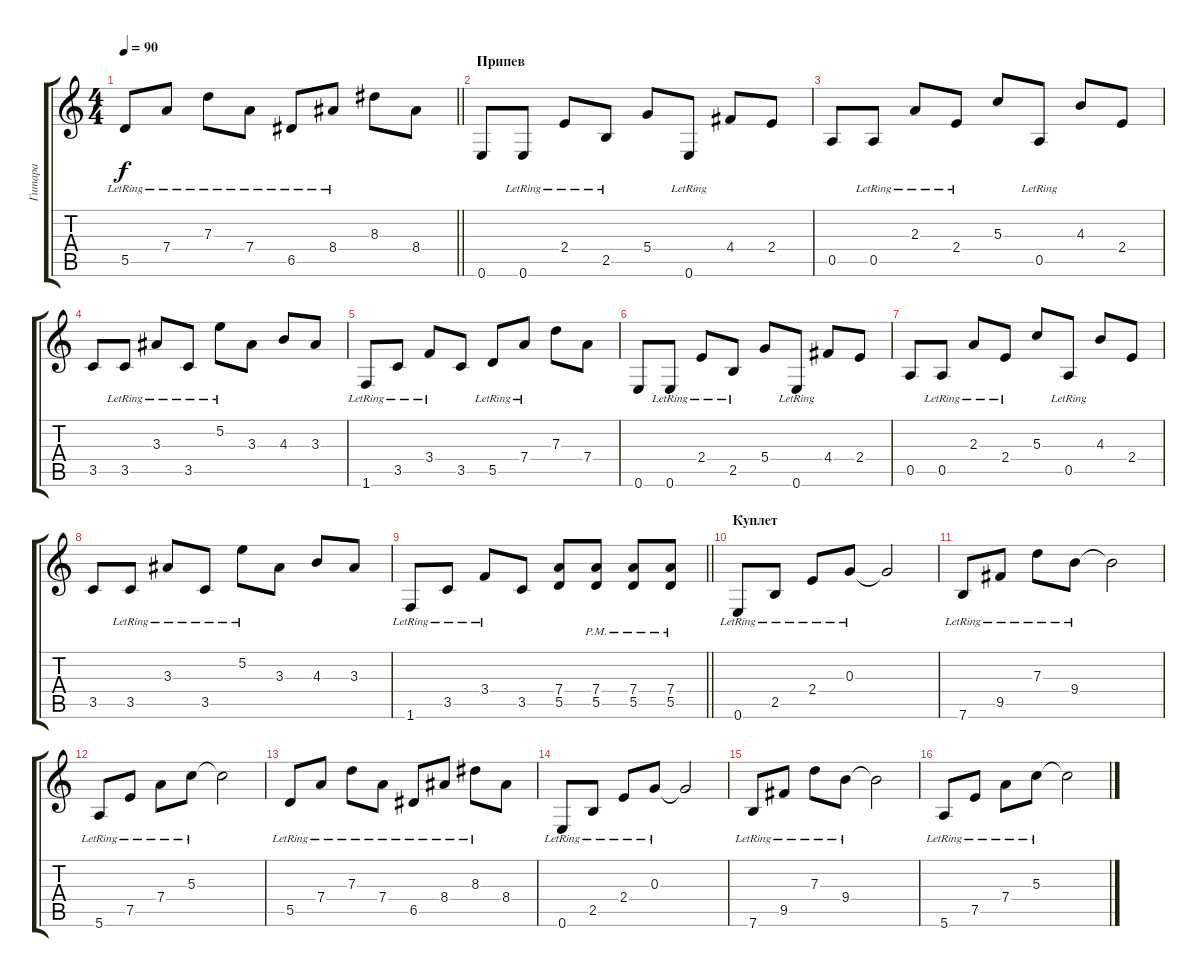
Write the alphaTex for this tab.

\track ("Гитара" "Гитара") {instrument distortionguitar}
\staff {score tabs}
\tuning (E4 B3 G3 D3 A2 E2) {hide}
\ts (4 4)
\tempo 90
\clef g2
\barLineRight lightlight
\ks c
5.5{lr}.8{dy f} 7.4{lr}.8 7.3{lr}.8 7.4{lr}.8 6.5{lr}.8 8.4{lr}.8 8.3.8 8.4.8 |
\section ("" "Припев")
0.6.8{instrument distortionguitar} 0.6{lr}.8 2.4{lr}.8 2.5{lr}.8 5.4.8 0.6{lr}.8 4.4.8 2.4.8 |
0.5.8 0.5{lr}.8 2.3{lr}.8 2.4{lr}.8 5.3.8 0.5{lr}.8 4.3.8 2.4.8 |
3.5.8 3.5{lr}.8 3.3{lr}.8 3.5{lr}.8 5.2{lr}.8 3.3.8 4.3.8 3.3.8 |
1.6{lr}.8 3.5{lr}.8 3.4{lr}.8 3.5.8 5.5{lr}.8 7.4{lr}.8 7.3.8 7.4.8 |
0.6.8 0.6{lr}.8 2.4{lr}.8 2.5{lr}.8 5.4.8 0.6{lr}.8 4.4.8 2.4.8 |
0.5.8 0.5{lr}.8 2.3{lr}.8 2.4{lr}.8 5.3.8 0.5{lr}.8 4.3.8 2.4.8 |
3.5.8 3.5{lr}.8 3.3{lr}.8 3.5{lr}.8 5.2{lr}.8 3.3.8 4.3.8 3.3.8 |
\barLineRight lightlight
1.6{lr}.8 3.5{lr}.8 3.4{lr}.8 3.5.8 (7.4 5.5).8 (7.4{pm} 5.5{pm}).8 (7.4{pm} 5.5{pm}).8 (7.4{pm} 5.5{pm}).8 |
\section ("" "Куплет")
0.6{lr}.8{instrument electricguitarclean} 2.5{lr}.8 2.4{lr}.8 0.3{lr}.8 0.3{t}.2 |
7.6{lr}.8 9.5{lr}.8 7.3{lr}.8 9.4{lr}.8 9.4{t}.2 |
5.6{lr}.8 7.5{lr}.8 7.4{lr}.8 5.3{lr}.8 5.3{t}.2 |
5.5{lr}.8 7.4{lr}.8 7.3{lr}.8 7.4{lr}.8 6.5{lr}.8 8.4{lr}.8 8.3{lr}.8 8.4.8 |
0.6{lr}.8 2.5{lr}.8 2.4{lr}.8 0.3{lr}.8 0.3{t}.2 |
7.6{lr}.8 9.5{lr}.8 7.3{lr}.8 9.4{lr}.8 9.4{t}.2 |
5.6{lr}.8 7.5{lr}.8 7.4{lr}.8 5.3{lr}.8 5.3{t}.2
